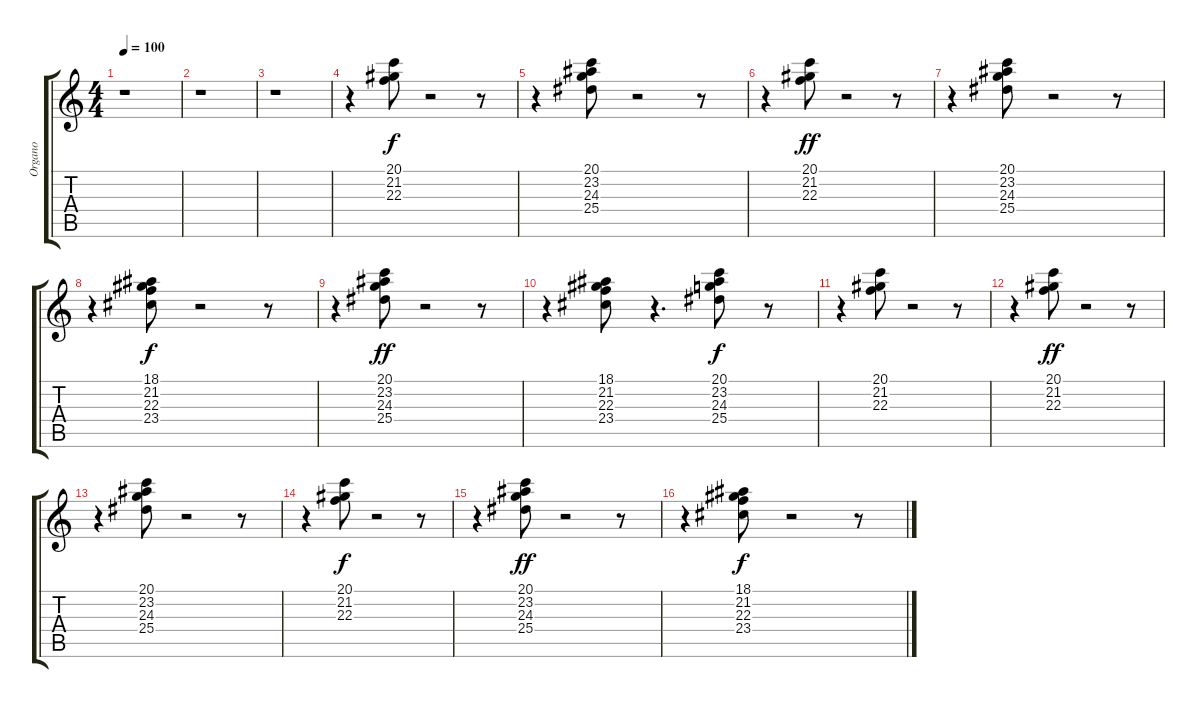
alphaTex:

\track ("Organo" "Organo") {instrument percussiveorgan}
\staff {score tabs}
\tuning (E4 B3 G3 D3 A2 E2) {hide}
\ts (4 4)
\tempo 100
\clef g2
\ks c
r.1{dy f instrument percussiveorgan} |
r.1 |
r.1 |
r.4 (20.1 21.2 22.3).8 r.2 r.8 |
r.4 (20.1 23.2 24.3 25.4).8 r.2 r.8 |
r.4 (20.1 21.2 22.3).8{dy ff} r.2 r.8 |
r.4 (20.1 23.2 24.3 25.4).8 r.2 r.8 |
r.4 (18.1 21.2 22.3 23.4).8{dy f} r.2 r.8 |
r.4 (20.1 23.2 24.3 25.4).8{dy ff} r.2 r.8 |
r.4 (18.1 21.2 22.3 23.4).8 r.4{d} (20.1 23.2 24.3 25.4).8{dy f} r.8 |
r.4 (20.1 21.2 22.3).8 r.2 r.8 |
r.4 (20.1 21.2 22.3).8{dy ff} r.2 r.8 |
r.4 (20.1 23.2 24.3 25.4).8 r.2 r.8 |
r.4 (20.1 21.2 22.3).8{dy f} r.2 r.8 |
r.4 (20.1 23.2 24.3 25.4).8{dy ff} r.2 r.8 |
r.4 (18.1 21.2 22.3 23.4).8{dy f} r.2 r.8
